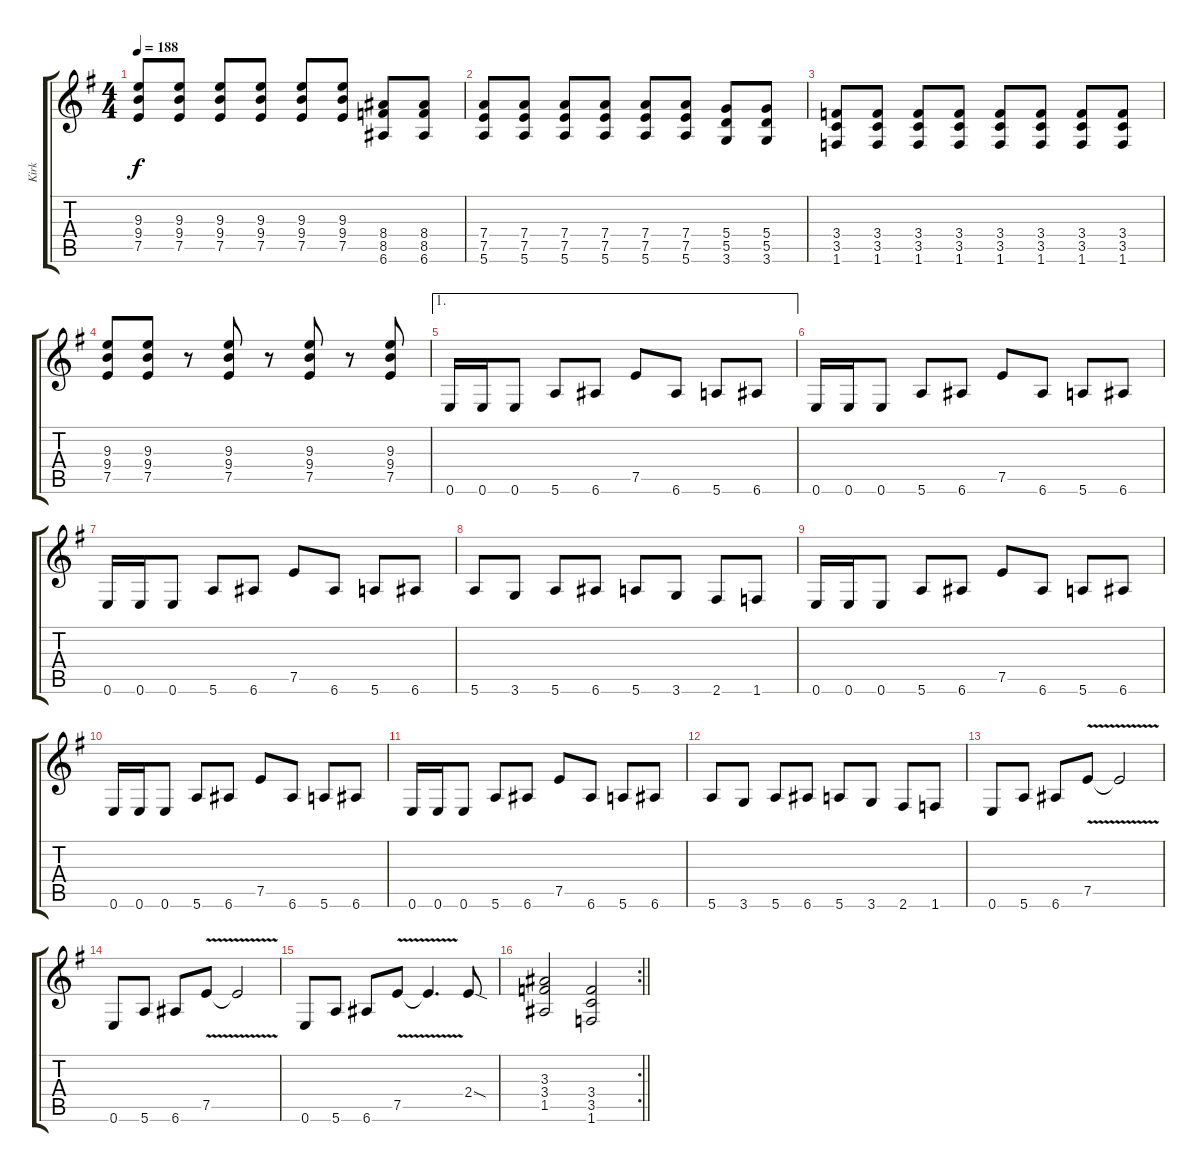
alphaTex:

\track ("Kirk" "Kirk") {instrument distortionguitar}
\staff {score tabs}
\tuning (E4 B3 G3 D3 A2 E2) {hide}
\ts (4 4)
\tempo 188
\clef g2
\ks eminor
(9.3 9.4 7.5).8{dy f} (9.3 9.4 7.5).8 (9.3 9.4 7.5).8 (9.3 9.4 7.5).8 (9.3 9.4 7.5).8 (9.3 9.4 7.5).8 (8.4 8.5 6.6).8 (8.4 8.5 6.6).8 |
(7.4 7.5 5.6).8 (7.4 7.5 5.6).8 (7.4 7.5 5.6).8 (7.4 7.5 5.6).8 (7.4 7.5 5.6).8 (7.4 7.5 5.6).8 (5.4 5.5 3.6).8 (5.4 5.5 3.6).8 |
(3.4 3.5 1.6).8 (3.4 3.5 1.6).8 (3.4 3.5 1.6).8 (3.4 3.5 1.6).8 (3.4 3.5 1.6).8 (3.4 3.5 1.6).8 (3.4 3.5 1.6).8 (3.4 3.5 1.6).8 |
(9.3 9.4 7.5).8 (9.3 9.4 7.5).8 r.8 (9.3 9.4 7.5).8 r.8 (9.3 9.4 7.5).8 r.8 (9.3 9.4 7.5).8 |
\ae 1
0.6.16 0.6.16 0.6.8 5.6.8 6.6.8 7.5.8 6.6.8 5.6.8 6.6.8 |
0.6.16 0.6.16 0.6.8 5.6.8 6.6.8 7.5.8 6.6.8 5.6.8 6.6.8 |
0.6.16 0.6.16 0.6.8 5.6.8 6.6.8 7.5.8 6.6.8 5.6.8 6.6.8 |
5.6.8 3.6.8 5.6.8 6.6.8 5.6.8 3.6.8 2.6.8 1.6.8 |
0.6.16 0.6.16 0.6.8 5.6.8 6.6.8 7.5.8 6.6.8 5.6.8 6.6.8 |
0.6.16 0.6.16 0.6.8 5.6.8 6.6.8 7.5.8 6.6.8 5.6.8 6.6.8 |
0.6.16 0.6.16 0.6.8 5.6.8 6.6.8 7.5.8 6.6.8 5.6.8 6.6.8 |
5.6.8 3.6.8 5.6.8 6.6.8 5.6.8 3.6.8 2.6.8 1.6.8 |
0.6.8 5.6.8 6.6.8 7.5{v}.8 7.5{t}.2 |
0.6.8 5.6.8 6.6.8 7.5{v}.8 7.5{t}.2 |
0.6.8 5.6.8 6.6.8 7.5{v}.8 7.5{t}.4{d} 2.4{sod}.8 |
\rc 2
\barLineRight lightlight
(3.3 3.4 1.5).2 (3.4 3.5 1.6).2
